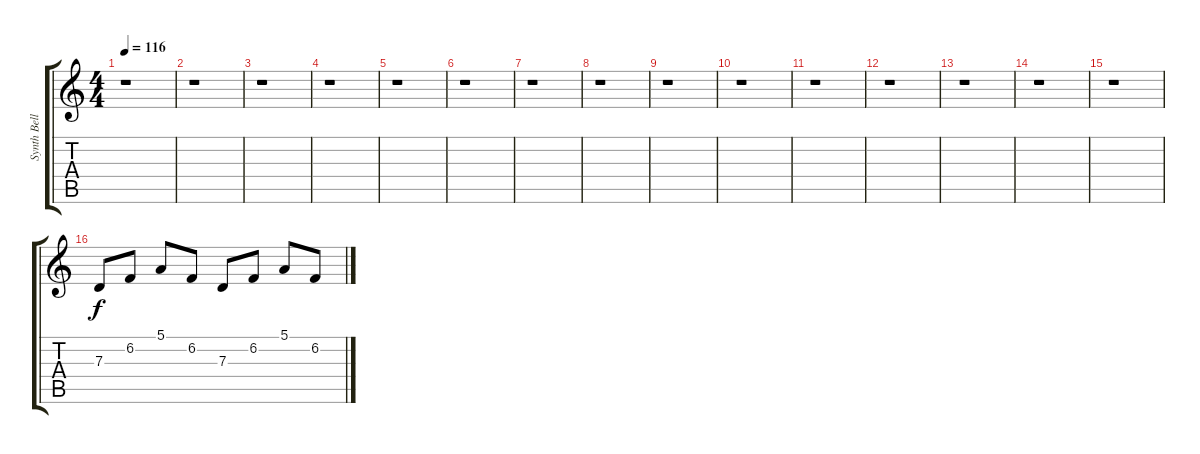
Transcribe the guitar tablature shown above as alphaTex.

\track ("Synth Bells" "Synth Bell") {instrument marimba}
\staff {score tabs}
\tuning (E4 B3 G3 D3 A2 E2) {hide}
\ts (4 4)
\tempo 116
\clef g2
\ks c
r.1{dy f instrument marimba} |
r.1 |
r.1 |
r.1 |
r.1 |
r.1 |
r.1 |
r.1 |
r.1 |
r.1 |
r.1 |
r.1 |
r.1 |
r.1 |
r.1 |
7.3.8 6.2.8 5.1.8 6.2.8 7.3.8 6.2.8 5.1.8 6.2.8
